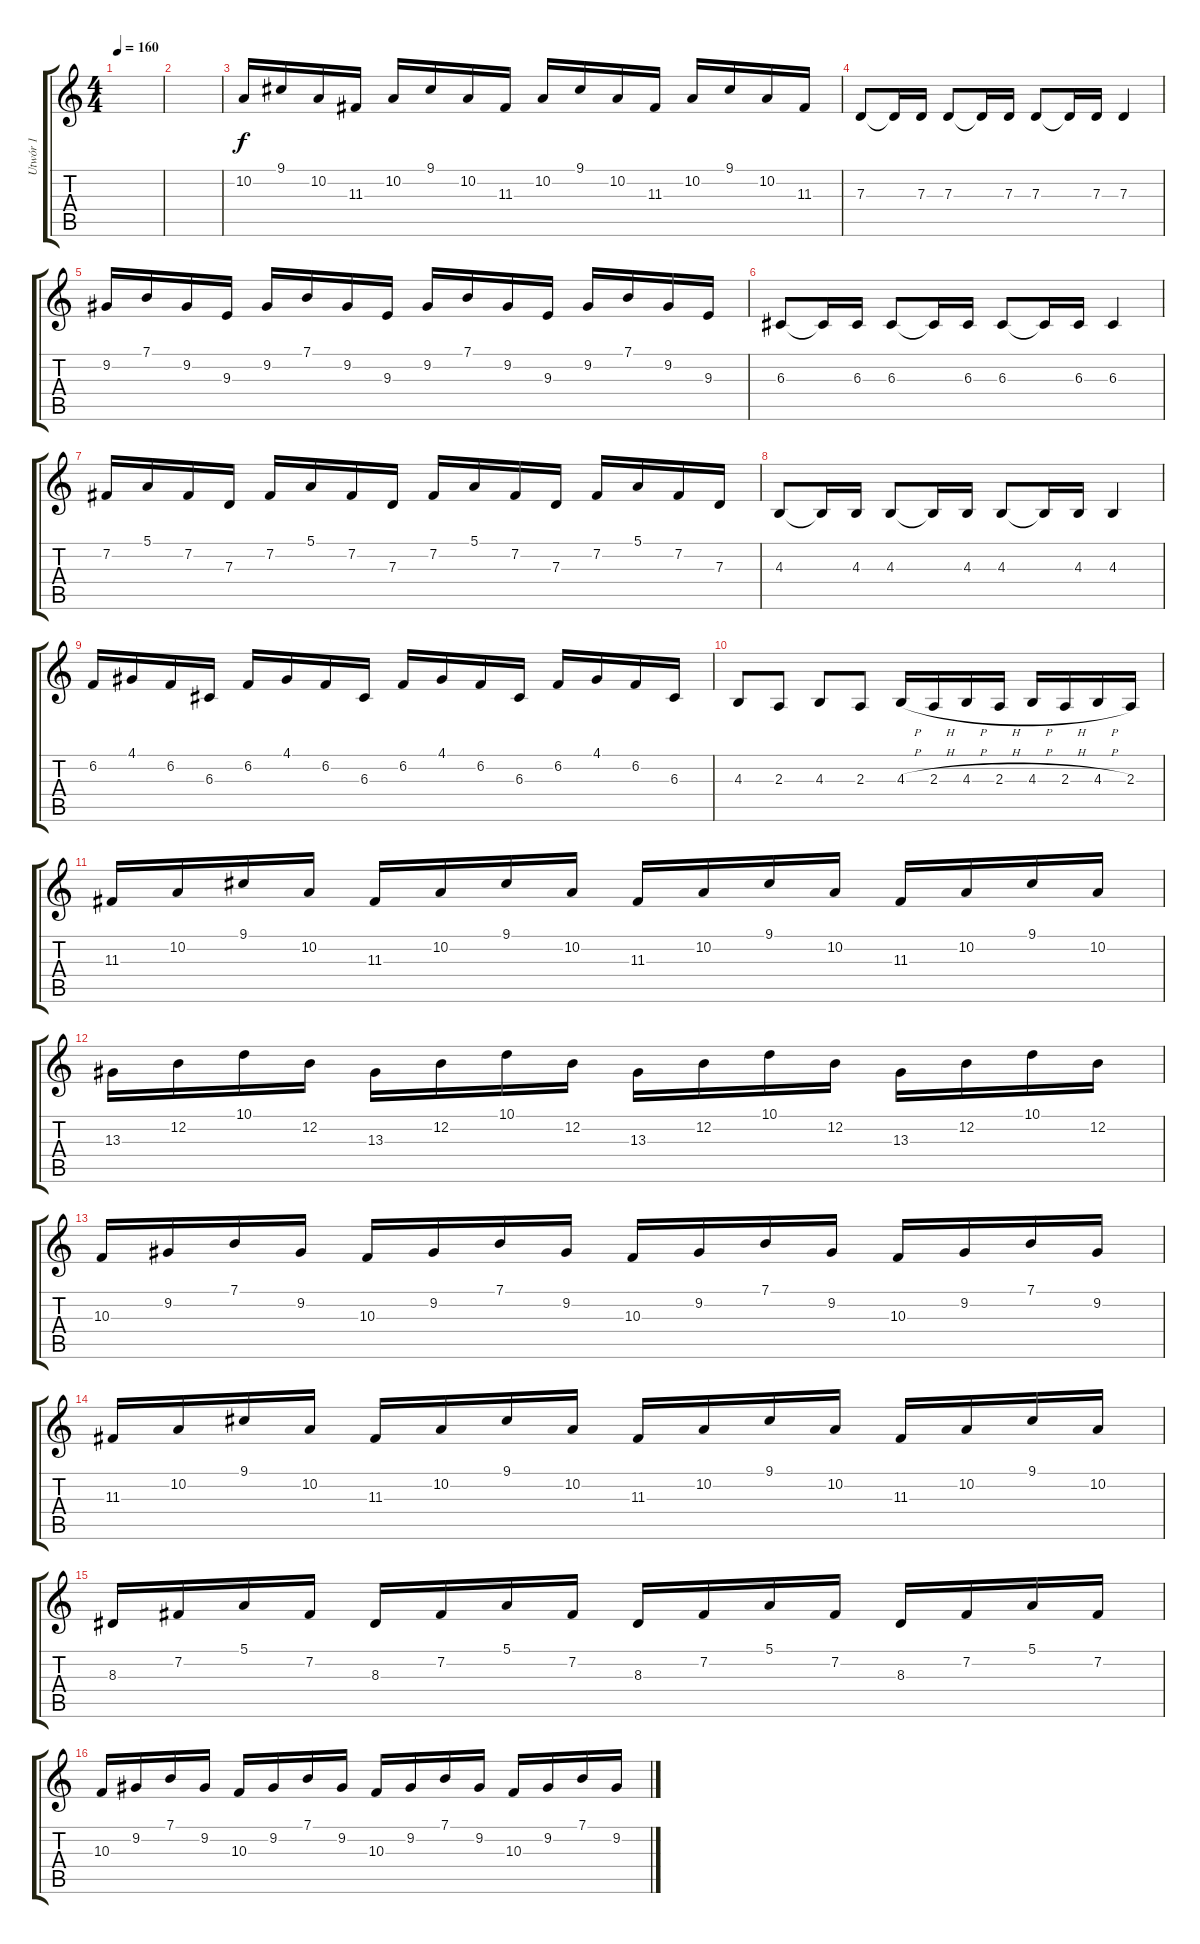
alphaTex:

\track ("Utwór 1" "Utwór 1") {instrument piccolo}
\staff {score tabs}
\tuning (E4 B3 G3 D3 A2 E2) {hide}
\ts (4 4)
\tempo 160
\clef g2
\ks c
|
|
10.2.16 9.1.16 10.2.16 11.3.16 10.2.16 9.1.16 10.2.16 11.3.16 10.2.16 9.1.16 10.2.16 11.3.16 10.2.16 9.1.16 10.2.16 11.3.16 |
7.3.8 7.3{t}.16 7.3.16 7.3.8 7.3{t}.16 7.3.16 7.3.8 7.3{t}.16 7.3.16 7.3.4 |
9.2.16 7.1.16 9.2.16 9.3.16 9.2.16 7.1.16 9.2.16 9.3.16 9.2.16 7.1.16 9.2.16 9.3.16 9.2.16 7.1.16 9.2.16 9.3.16 |
6.3.8 6.3{t}.16 6.3.16 6.3.8 6.3{t}.16 6.3.16 6.3.8 6.3{t}.16 6.3.16 6.3.4 |
7.2.16 5.1.16 7.2.16 7.3.16 7.2.16 5.1.16 7.2.16 7.3.16 7.2.16 5.1.16 7.2.16 7.3.16 7.2.16 5.1.16 7.2.16 7.3.16 |
4.3.8 4.3{t}.16 4.3.16 4.3.8 4.3{t}.16 4.3.16 4.3.8 4.3{t}.16 4.3.16 4.3.4 |
6.2.16 4.1.16 6.2.16 6.3.16 6.2.16 4.1.16 6.2.16 6.3.16 6.2.16 4.1.16 6.2.16 6.3.16 6.2.16 4.1.16 6.2.16 6.3.16 |
4.3.8 2.3.8 4.3.8 2.3.8 4.3{h}.16 2.3{h}.16 4.3{h}.16 2.3{h}.16 4.3{h}.16 2.3{h}.16 4.3{h}.16 2.3.16 |
11.3.16 10.2.16 9.1.16 10.2.16 11.3.16 10.2.16 9.1.16 10.2.16 11.3.16 10.2.16 9.1.16 10.2.16 11.3.16 10.2.16 9.1.16 10.2.16 |
13.3.16 12.2.16 10.1.16 12.2.16 13.3.16 12.2.16 10.1.16 12.2.16 13.3.16 12.2.16 10.1.16 12.2.16 13.3.16 12.2.16 10.1.16 12.2.16 |
10.3.16 9.2.16 7.1.16 9.2.16 10.3.16 9.2.16 7.1.16 9.2.16 10.3.16 9.2.16 7.1.16 9.2.16 10.3.16 9.2.16 7.1.16 9.2.16 |
11.3.16 10.2.16 9.1.16 10.2.16 11.3.16 10.2.16 9.1.16 10.2.16 11.3.16 10.2.16 9.1.16 10.2.16 11.3.16 10.2.16 9.1.16 10.2.16 |
8.3.16 7.2.16 5.1.16 7.2.16 8.3.16 7.2.16 5.1.16 7.2.16 8.3.16 7.2.16 5.1.16 7.2.16 8.3.16 7.2.16 5.1.16 7.2.16 |
10.3.16 9.2.16 7.1.16 9.2.16 10.3.16 9.2.16 7.1.16 9.2.16 10.3.16 9.2.16 7.1.16 9.2.16 10.3.16 9.2.16 7.1.16 9.2.16
